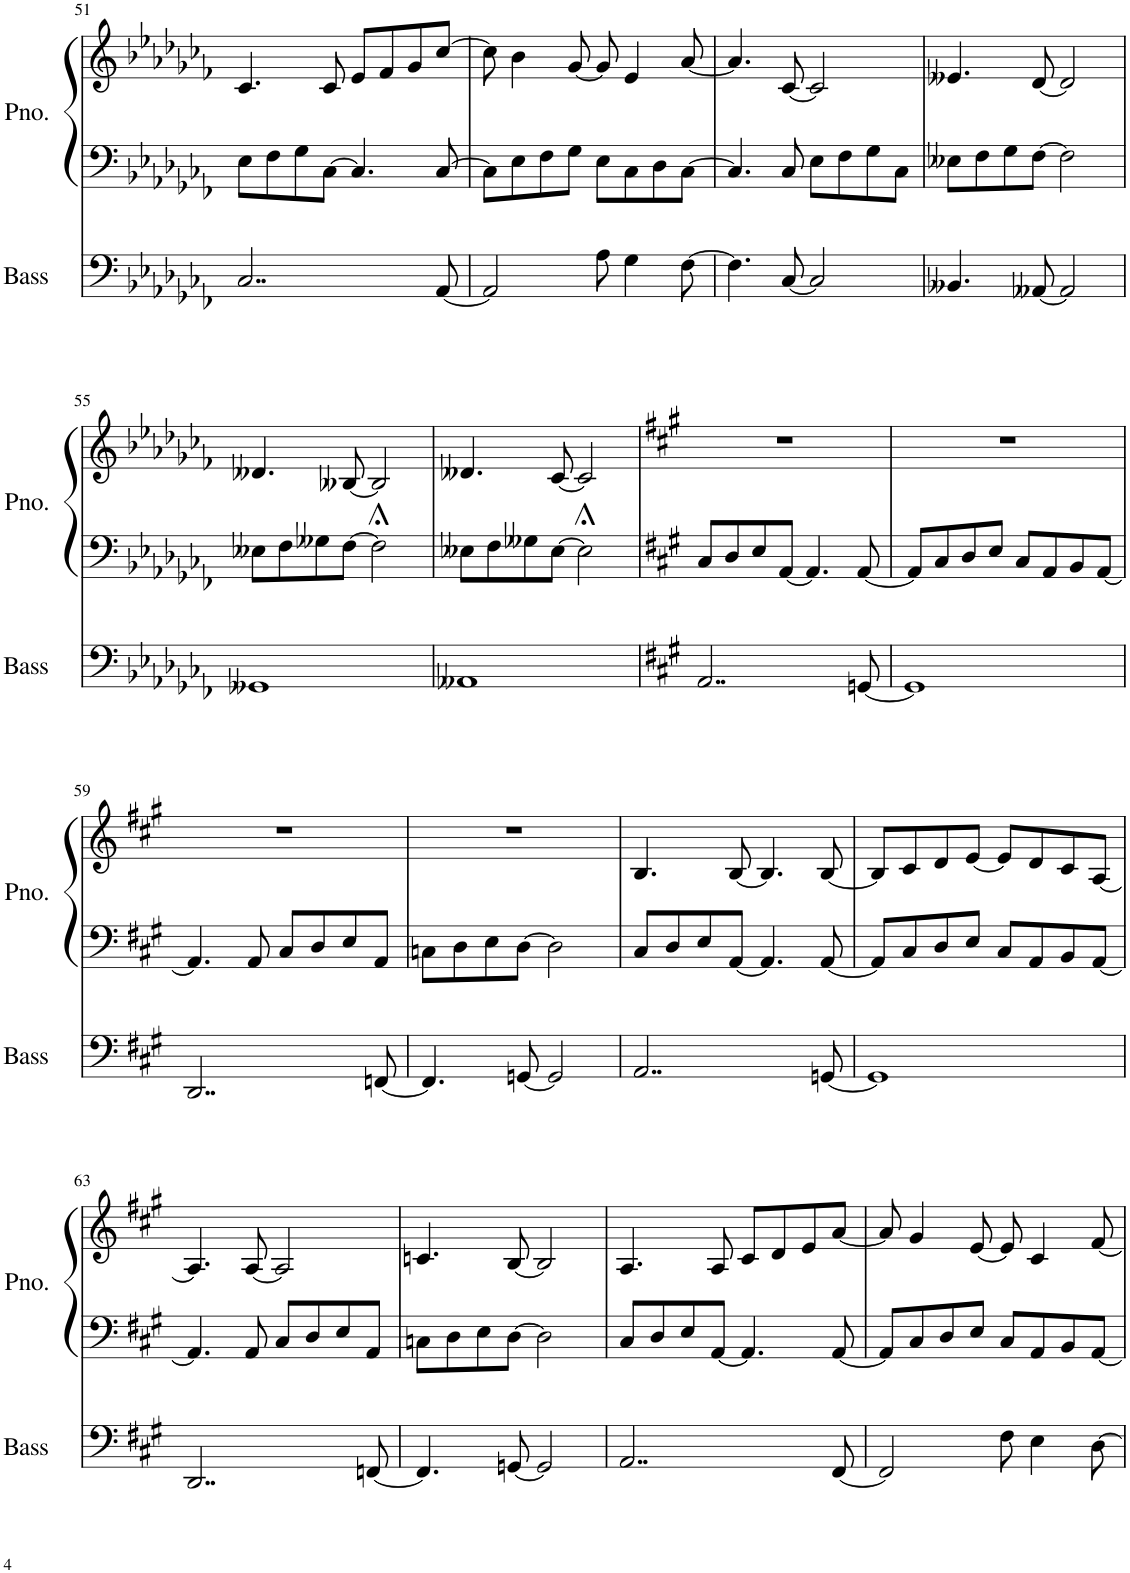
**kern	**kern	**kern
*part2	*part1	*part1
*staff3	*staff2	*staff1
*I"Acoustic Bass	*I"Piano,  1	*
*I'Bass	*I'Pno.	*
!!LO:PB:g=z
*clefF4	*clefF4	*clefG2
*Trd7c12	*	*
*k[b-e-a-d-g-c-f-]	*k[b-e-a-d-g-c-f-]	*k[b-e-a-d-g-c-f-]
*M4/4	*M4/4	*M4/4
=51	=51	=51
2..C-/	8E-\L	4.c-/
.	8F-\	.
.	8G-\	.
.	[8C-\J	8c-/
.	4.C-/]	8e-/L
.	.	8f-/
.	.	8g-/
[8AA-/	[8C-/	[8cc-/J
=52	=52	=52
2AA-/]	8C-\L]	8cc-\]
.	8E-\	4b-\
.	8F-\	.
.	8G-\J	[8g-/
8A-\	8E-\L	8g-/]
4G-\	8C-\	4e-/
.	8D-\	.
[8F-\	[8C-\J	[8a-/
=53	=53	=53
4.F-\]	4.C-/]	4.a-/]
[8C-/	8C-/	[8c-/
2C-/]	8E-\L	2c-/]
.	8F-\	.
.	8G-\	.
.	8C-\J	.
=54	=54	=54
4.BB--X/	8E--X\L	4.e--X/
.	8F-\	.
.	8G-\	.
[8AA--X/	[8F-\J	[8d-/
2AA--/]	2F-\]	2d-/]
!!LO:LB:g=z
=55	=55	=55
1GG--X	8E--X\L	4.d--X/
.	8F-\	.
.	8G--X\	.
.	[8F-\J	[8B--X/
.	2F-;<\]	2B--/]
=56	=56	=56
1AA--X	8E--X\L	4.d--X/
.	8F-\	.
.	8G--X\	.
.	[8E--\J	[8c-/
.	2E--;<\]	2c-/]
=57	=57	=57
*k[f#c#g#]	*k[f#c#g#]	*k[f#c#g#]
2..AA/	8C#/L	1r
.	8D/	.
.	8E/	.
.	[8AA/J	.
.	4.AA/]	.
[8GGn/	[8AA/	.
=58	=58	=58
1GG]	8AA/L]	1r
.	8C#/	.
.	8D/	.
.	8E/J	.
.	8C#/L	.
.	8AA/	.
.	8BB/	.
.	[8AA/J	.
!!LO:LB:g=z
=59	=59	=59
2..DD/	4.AA/]	1r
.	8AA/	.
.	8C#/L	.
.	8D/	.
.	8E/	.
[8FFn/	8AA/J	.
=60	=60	=60
4.FF/]	8Cn\L	1r
.	8D\	.
.	8E\	.
[8GGn/	[8D\J	.
2GG/]	2D\]	.
=61	=61	=61
2..AA/	8C#/L	4.B/
.	8D/	.
.	8E/	.
.	[8AA/J	[8B/
.	4.AA/]	4.B/]
[8GGn/	[8AA/	[8B/
=62	=62	=62
1GG]	8AA/L]	8B/L]
.	8C#/	8c#/
.	8D/	8d/
.	8E/J	[8e/J
.	8C#/L	8e/L]
.	8AA/	8d/
.	8BB/	8c#/
.	[8AA/J	[8A/J
!!LO:LB:g=z
=63	=63	=63
2..DD/	4.AA/]	4.A/]
.	8AA/	[8A/
.	8C#/L	2A/]
.	8D/	.
.	8E/	.
[8FFn/	8AA/J	.
=64	=64	=64
4.FF/]	8Cn\L	4.cn/
.	8D\	.
.	8E\	.
[8GGn/	[8D\J	[8B/
2GG/]	2D\]	2B/]
=65	=65	=65
2..AA/	8C#/L	4.A/
.	8D/	.
.	8E/	.
.	[8AA/J	8A/
.	4.AA/]	8c#/L
.	.	8d/
.	.	8e/
[8FF#/	[8AA/	[8a/J
=66	=66	=66
2FF#/]	8AA/L]	8a/]
.	8C#/	4g#/
.	8D/	.
.	8E/J	[8e/
8F#\	8C#/L	8e/]
4E\	8AA/	4c#/
.	8BB/	.
[8D\	[8AA/J	[8f#/
=	=	=
*-	*-	*-
